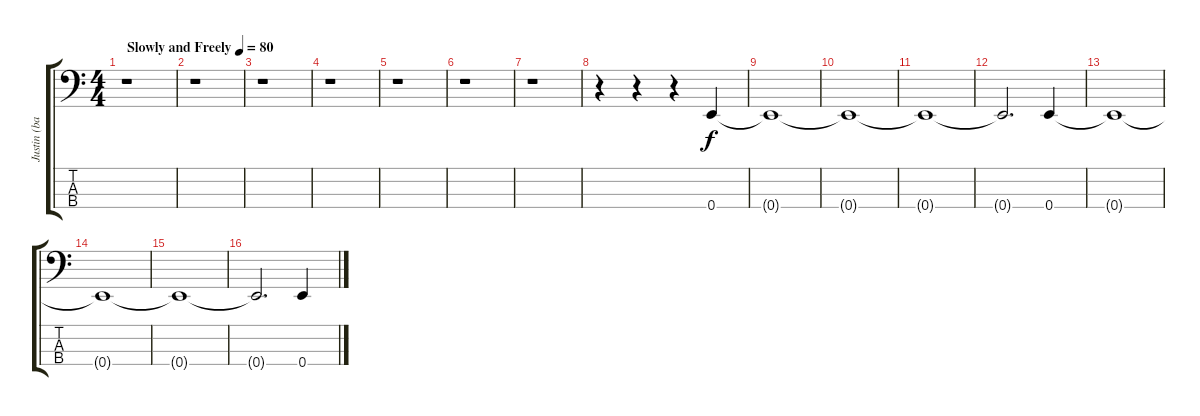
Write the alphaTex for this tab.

\track ("Justin (backround)" "Justin (ba") {instrument electricbassfinger}
\staff {score tabs}
\tuning (G2 D2 A1 E1) {hide}
\ts (4 4)
\tempo (80 "Slowly and Freely")
\clef f4
\ks c
r.1{dy f instrument electricbassfinger} |
r.1 |
r.1 |
r.1 |
r.1 |
r.1 |
r.1 |
r.4 r.4 r.4 0.4.4 |
0.4{t}.1 |
0.4{t}.1 |
0.4{t}.1 |
0.4{t}.2{d} 0.4.4 |
0.4{t}.1 |
0.4{t}.1 |
0.4{t}.1 |
0.4{t}.2{d} 0.4.4
